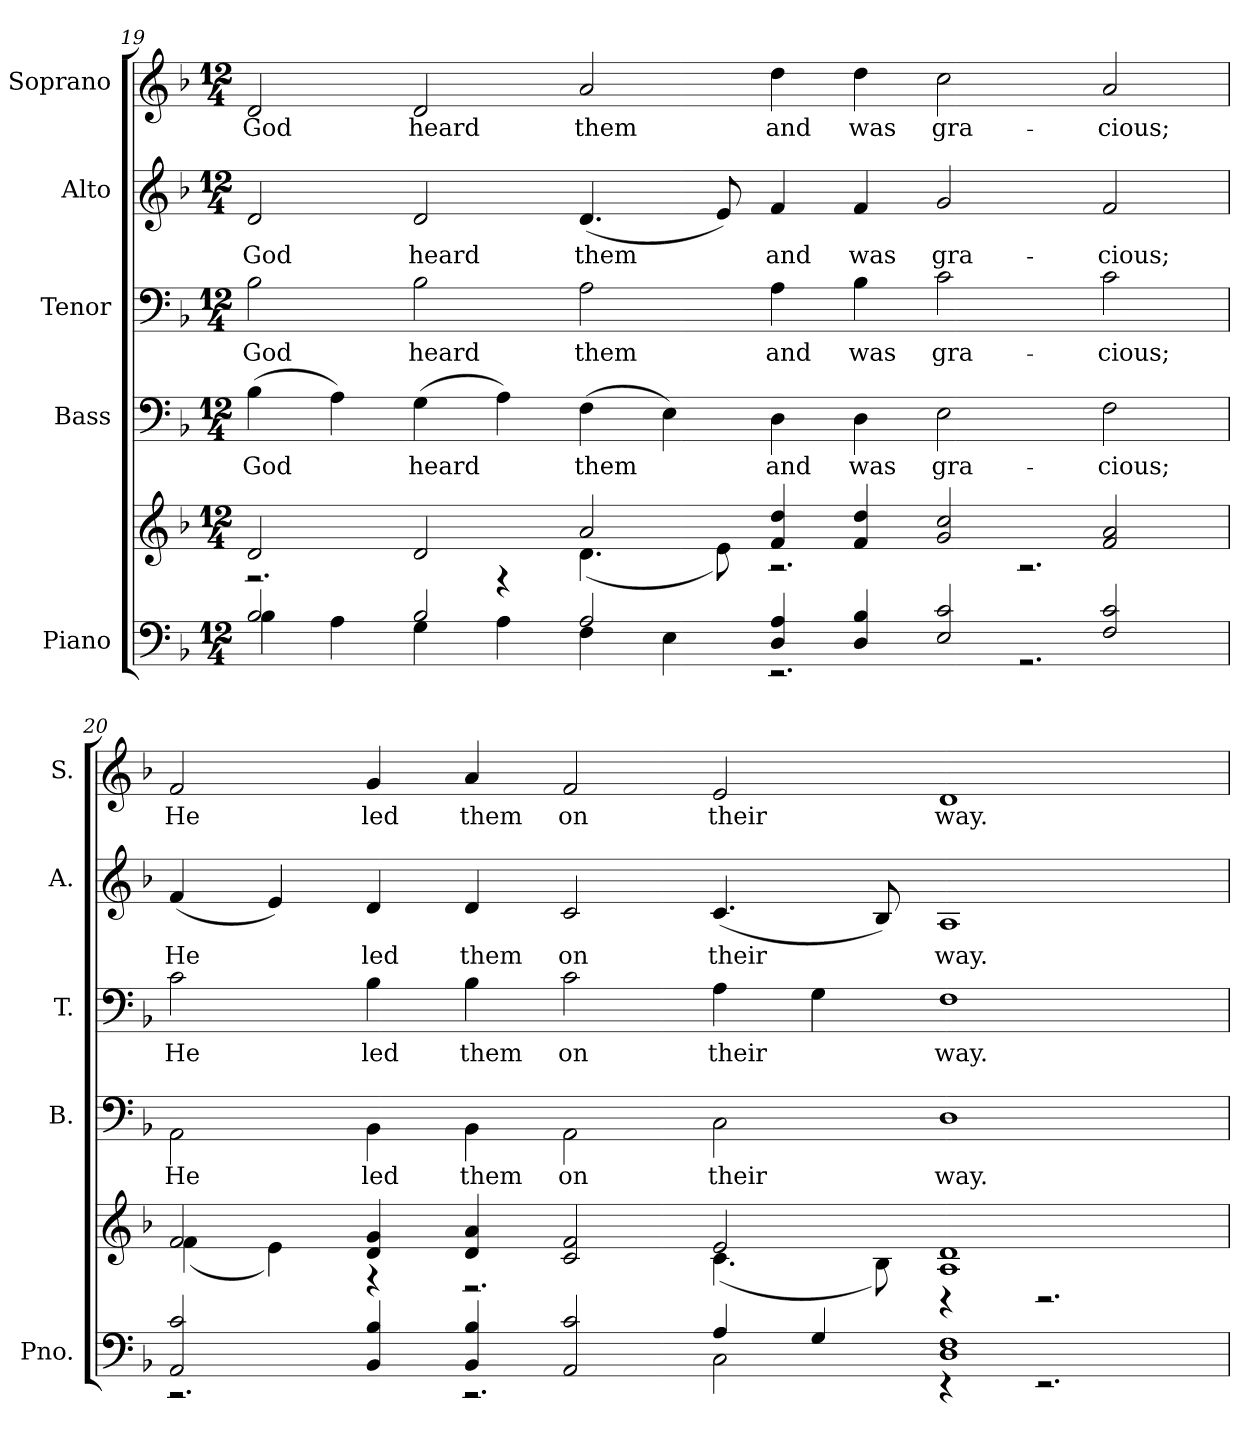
**kern	**kern	**kern	**text	**kern	**text	**kern	**text	**kern	**text
*part5	*part5	*part4	*part4	*part3	*part3	*part2	*part2	*part1	*part1
*staff6	*staff5	*staff4	*staff4	*staff3	*staff3	*staff2	*staff2	*staff1	*staff1
*I"Piano	*	*I"Bass	*	*I"Tenor	*	*I"Alto	*	*I"Soprano	*
*I'Pno.	*	*I'B.	*	*I'T.	*	*I'A.	*	*I'S.	*
!!LO:PB:g=z
*clefF4	*clefG2	*clefF4	*	*clefF4	*	*clefG2	*	*clefG2	*
*k[b-]	*k[b-]	*k[b-]	*	*k[b-]	*	*k[b-]	*	*k[b-]	*
*F:	*F:	*F:	*	*F:	*	*F:	*	*F:	*
*M12/4	*M12/4	*M12/4	*	*M12/4	*	*M12/4	*	*M12/4	*
=19	=19	=19	=19	=19	=19	=19	=19	=19	=19
*^	*^	*	*	*	*	*	*	*	*
!	!	!	!	!	!LO:LY:b:color=#000000	!	!	!	!	!	!
!	!	!	!	!	!	!	!LO:LY:b:color=#000000	!	!	!	!
!	!	!	!	!	!	!	!	!	!LO:LY:b:color=#000000	!	!
!	!	!	!	!	!	!	!	!	!	!	!LO:LY:b:color=#000000
2B-i/	4B-i\	2di/	2.r	(4B-i\	God	2B-i\	God	2di/	God	2di/	God
.	4Ai\	.	.	4Ai\)	.	.	.	.	.	.	.
!	!	!	!	!	!LO:LY:b:color=#000000	!	!	!	!	!	!
!	!	!	!	!	!	!	!LO:LY:b:color=#000000	!	!	!	!
!	!	!	!	!	!	!	!	!	!LO:LY:b:color=#000000	!	!
!	!	!	!	!	!	!	!	!	!	!	!LO:LY:b:color=#000000
2B-i/	4Gi\	2di/	.	(4Gi\	heard	2B-i\	heard	2di/	heard	2di/	heard
.	4Ai\	.	4r	4Ai\)	.	.	.	.	.	.	.
!	!	!	!	!	!LO:LY:b:color=#000000	!	!	!	!	!	!
!	!	!	!	!	!	!	!LO:LY:b:color=#000000	!	!	!	!
!	!	!	!	!	!	!	!	!	!LO:LY:b:color=#000000	!	!
!	!	!	!	!	!	!	!	!	!	!	!LO:LY:b:color=#000000
2Ai/	4Fi\	2ai/	(4.di\	(4Fi\	them	2Ai\	them	(4.di/	them	2ai/	them
.	4Ei\	.	.	4Ei\)	.	.	.	.	.	.	.
.	.	.	8ei\)	.	.	.	.	8ei/)	.	.	.
!	!	!	!	!	!LO:LY:b:color=#000000	!	!	!	!	!	!
!	!	!	!	!	!	!	!LO:LY:b:color=#000000	!	!	!	!
!	!	!	!	!	!	!	!	!	!LO:LY:b:color=#000000	!	!
!	!	!	!	!	!	!	!	!	!	!	!LO:LY:b:color=#000000
4Di/ 4Ai	2.r	4fi/ 4ddi	2.r	4Di\	and	4Ai\	and	4fi/	and	4ddi\	and
!	!	!	!	!	!LO:LY:b:color=#000000	!	!	!	!	!	!
!	!	!	!	!	!	!	!LO:LY:b:color=#000000	!	!	!	!
!	!	!	!	!	!	!	!	!	!LO:LY:b:color=#000000	!	!
!	!	!	!	!	!	!	!	!	!	!	!LO:LY:b:color=#000000
4Di/ 4B-i	.	4fi/ 4ddi	.	4Di\	was	4B-i\	was	4fi/	was	4ddi\	was
!	!	!	!	!	!LO:LY:b:color=#000000	!	!	!	!	!	!
!	!	!	!	!	!	!	!LO:LY:b:color=#000000	!	!	!	!
!	!	!	!	!	!	!	!	!	!LO:LY:b:color=#000000	!	!
!	!	!	!	!	!	!	!	!	!	!	!LO:LY:b:color=#000000
2Ei/ 2ci	.	2gi/ 2cci	.	2Ei\	gra-	2ci\	gra-	2gi/	gra-	2cci\	gra-
.	2.r	.	2.r	.	.	.	.	.	.	.	.
!	!	!	!	!	!LO:LY:b:color=#000000	!	!	!	!	!	!
!	!	!	!	!	!	!	!LO:LY:b:color=#000000	!	!	!	!
!	!	!	!	!	!	!	!	!	!LO:LY:b:color=#000000	!	!
!	!	!	!	!	!	!	!	!	!	!	!LO:LY:b:color=#000000
2Fi/ 2ci	.	2fi/ 2ai	.	2Fi\	-cious;	2ci\	-cious;	2fi/	-cious;	2ai/	-cious;
!!LO:PB:g=z
=20	=20	=20	=20	=20	=20	=20	=20	=20	=20	=20	=20
!	!	!	!	!	!LO:LY:b:color=#000000	!	!	!	!	!	!
!	!	!	!	!	!	!	!LO:LY:b:color=#000000	!	!	!	!
!	!	!	!	!	!	!	!	!	!LO:LY:b:color=#000000	!	!
!	!	!	!	!	!	!	!	!	!	!	!LO:LY:b:color=#000000
2AAi/ 2ci	2.r	2fi/	(4fi\	2AAi\	He	2ci\	He	(4fi/	He	2fi/	He
.	.	.	4ei\)	.	.	.	.	4ei/)	.	.	.
!	!	!	!	!	!LO:LY:b:color=#000000	!	!	!	!	!	!
!	!	!	!	!	!	!	!LO:LY:b:color=#000000	!	!	!	!
!	!	!	!	!	!	!	!	!	!LO:LY:b:color=#000000	!	!
!	!	!	!	!	!	!	!	!	!	!	!LO:LY:b:color=#000000
4BB-i/ 4B-i	.	4di/ 4gi	4r	4BB-i\	led	4B-i\	led	4di/	led	4gi/	led
!	!	!	!	!	!LO:LY:b:color=#000000	!	!	!	!	!	!
!	!	!	!	!	!	!	!LO:LY:b:color=#000000	!	!	!	!
!	!	!	!	!	!	!	!	!	!LO:LY:b:color=#000000	!	!
!	!	!	!	!	!	!	!	!	!	!	!LO:LY:b:color=#000000
4BB-i/ 4B-i	2.r	4di/ 4ai	2.r	4BB-i\	them	4B-i\	them	4di/	them	4ai/	them
!	!	!	!	!	!LO:LY:b:color=#000000	!	!	!	!	!	!
!	!	!	!	!	!	!	!LO:LY:b:color=#000000	!	!	!	!
!	!	!	!	!	!	!	!	!	!LO:LY:b:color=#000000	!	!
!	!	!	!	!	!	!	!	!	!	!	!LO:LY:b:color=#000000
2AAi/ 2ci	.	2ci/ 2fi	.	2AAi\	on	2ci\	on	2ci/	on	2fi/	on
!	!	!	!	!	!LO:LY:b:color=#000000	!	!	!	!	!	!
!	!	!	!	!	!	!	!LO:LY:b:color=#000000	!	!	!	!
!	!	!	!	!	!	!	!	!	!LO:LY:b:color=#000000	!	!
!	!	!	!	!	!	!	!	!	!	!	!LO:LY:b:color=#000000
4Ai/	2Ci\	2ei/	(4.ci\	2Ci\	their	4Ai\	their	(4.ci/	their	2ei/	their
4Gi/	.	.	.	.	.	4Gi\	.	.	.	.	.
.	.	.	8B-i\)	.	.	.	.	8B-i/)	.	.	.
!	!	!	!	!	!LO:LY:b:color=#000000	!	!	!	!	!	!
!	!	!	!	!	!	!	!LO:LY:b:color=#000000	!	!	!	!
!	!	!	!	!	!	!	!	!	!LO:LY:b:color=#000000	!	!
!	!	!	!	!	!	!	!	!	!	!	!LO:LY:b:color=#000000
1Di 1Fi	4r	1Ai 1di	4r	1Di	way.	1Fi	way.	1Ai	way.	1di	way.
.	2.r	.	2.r	.	.	.	.	.	.	.	.
*v	*v	*	*	*	*	*	*	*	*	*	*
*	*v	*v	*	*	*	*	*	*	*	*
=	=	=	=	=	=	=	=	=	=
*-	*-	*-	*-	*-	*-	*-	*-	*-	*-
